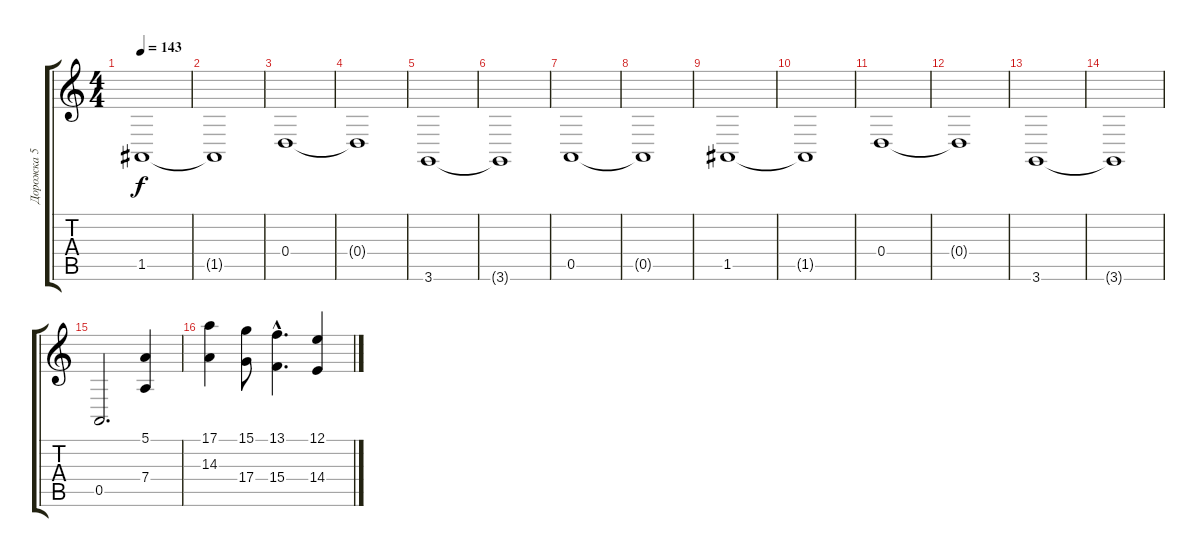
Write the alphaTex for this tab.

\track ("Дорожка 5" "Дорожка 5") {instrument synthstrings2}
\staff {score tabs}
\tuning (E4 B3 G3 D3 A2 E2) {hide}
\ts (4 4)
\tempo 143
\clef g2
\ks c
1.5.1{dy f instrument synthstrings2} |
1.5{t}.1 |
0.4.1 |
0.4{t}.1 |
3.6.1 |
3.6{t}.1 |
0.5.1 |
0.5{t}.1 |
1.5.1 |
1.5{t}.1 |
0.4.1 |
0.4{t}.1 |
3.6.1 |
3.6{t}.1 |
0.5.2{d} (5.1 7.4).4 |
(17.1 14.3).4 (15.1 17.4).8 (13.1{hac} 15.4{hac}).4{d} (12.1 14.4).4
